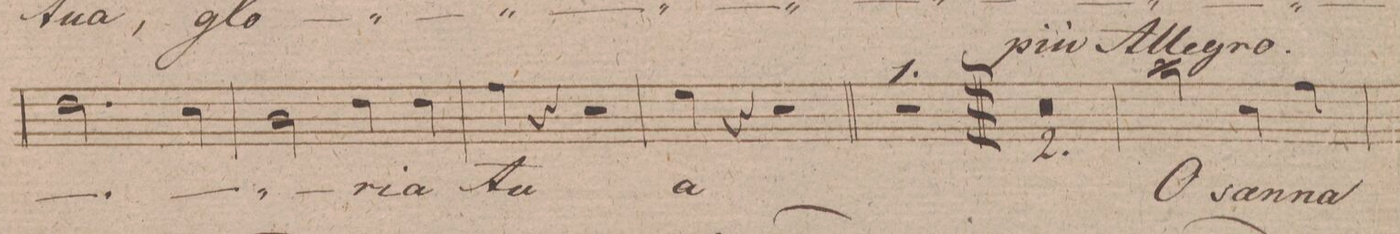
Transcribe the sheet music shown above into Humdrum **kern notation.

**kern	**text	**dynam
*I"Alto.	*	*
*clefC3	*	*
*k[f#c#g#d#]	*	*
*met(c)	*	*
*M4/4	*	*
2.e\	.	.
4d#\	.	.
=47	=47	=47
2c#\	.	.
4e\	-ri-	.
4e\	-a	.
=48	=48	=48
4g#\	tu-	.
4r	.	.
2r	.	.
=49	=49	=49
4f#\	-a	.
4r	.	.
2r	.	.
=50||	=50||	=50||
1r	.	.
=51	=51	=51
1r	.	.
=52	=52	=52
1r	.	.
=53	=53	=53
2b\	O-	.
4d#\	-san-	.
4g#\	-na	.
=54	=54	=54
*-	*-	*-
